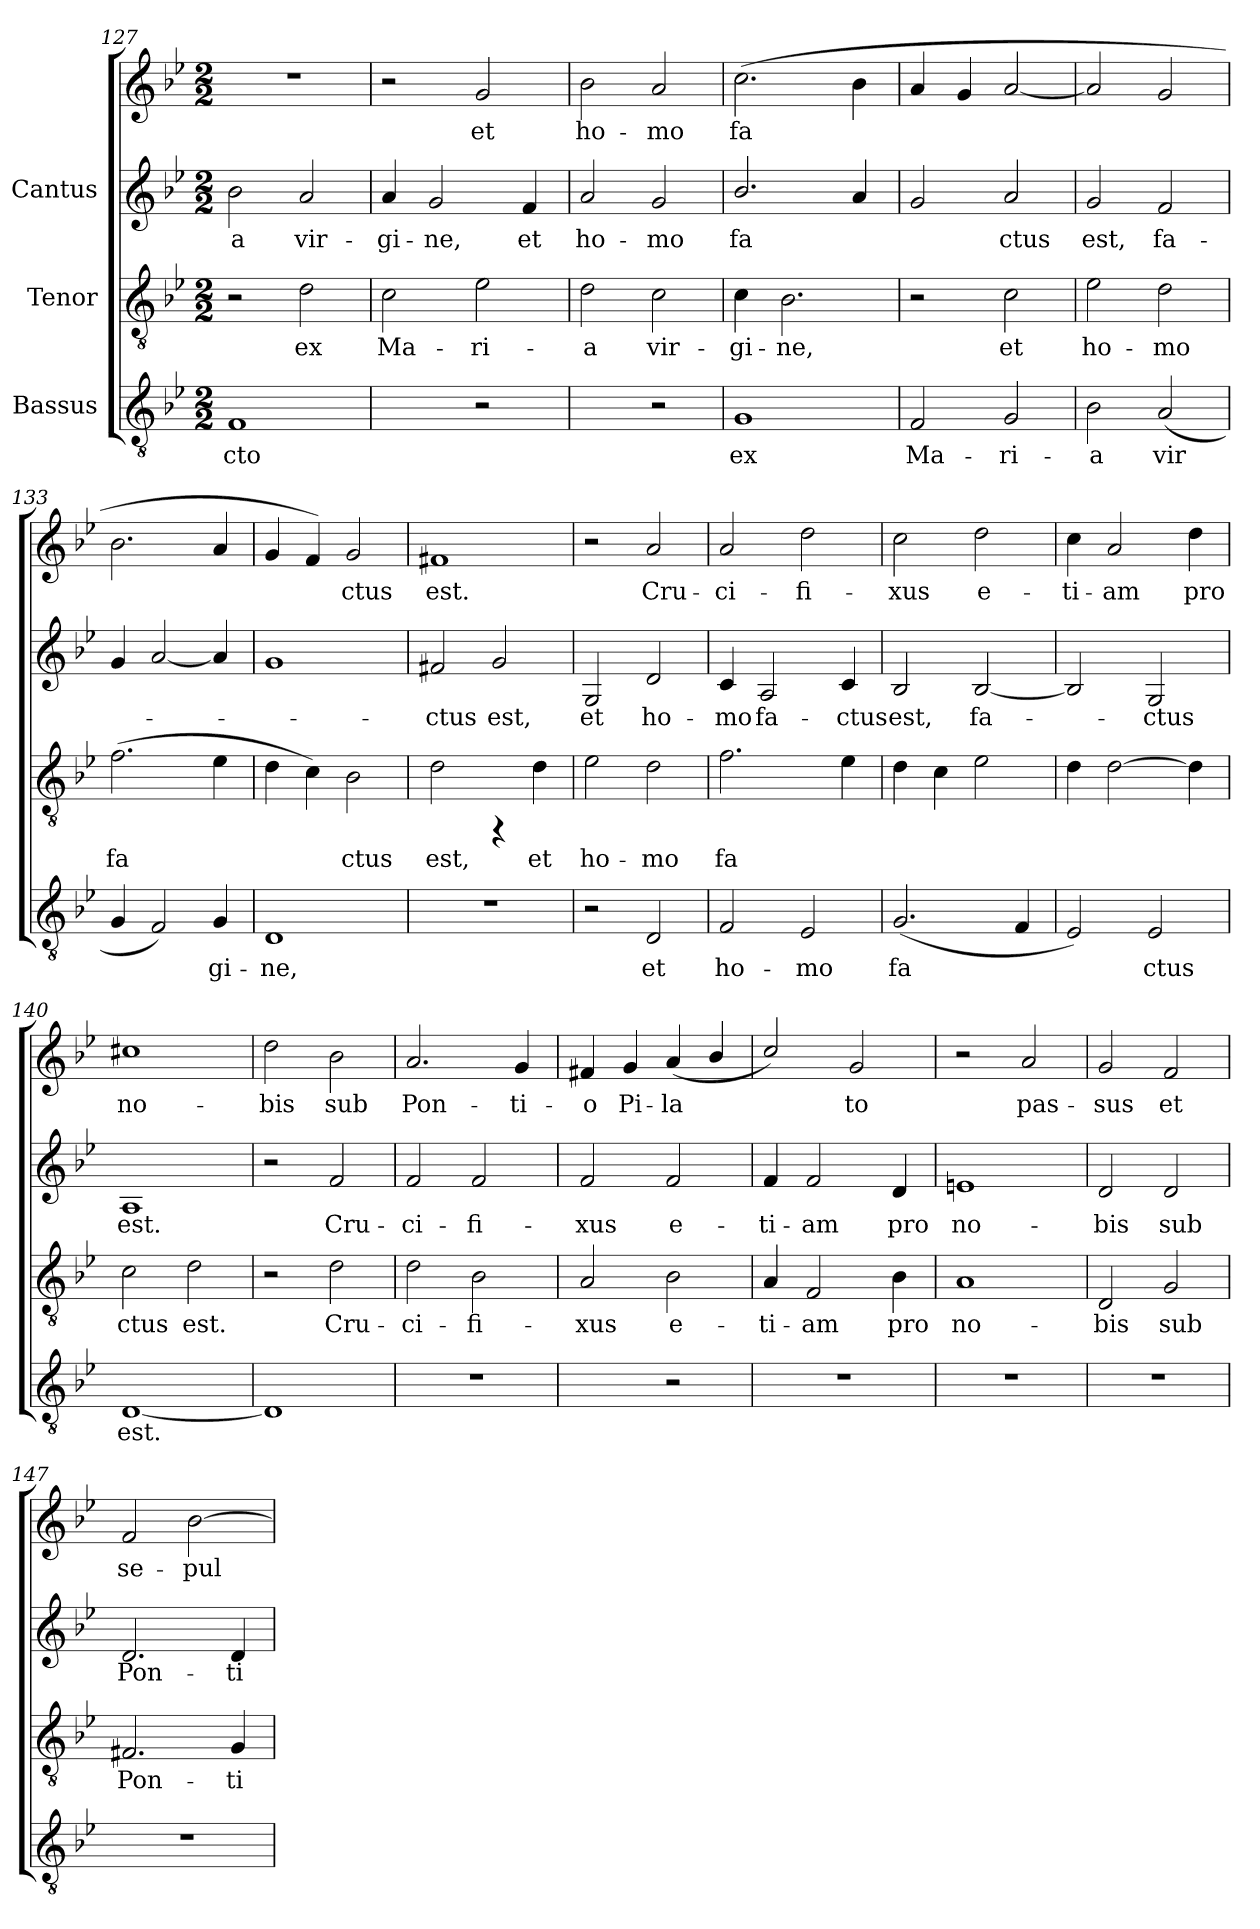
**kern	**text	**kern	**text	**kern	**text	**kern	**text
*part3	*part3	*part2	*part2	*part1	*part1	*part1	*part1
*staff4	*staff4	*staff3	*staff3	*staff2	*staff2	*staff1	*staff1
*I"Bassus	*	*I"Tenor	*	*I"Cantus	*	*	*
*clefGv2	*	*clefGv2	*	*clefG2	*	*clefG2	*
*k[b-e-]	*	*k[b-e-]	*	*k[b-e-]	*	*k[b-e-]	*
*B-:	*	*B-:	*	*B-:	*	*B-:	*
*M2/2	*	*M2/2	*	*M2/2	*	*M2/2	*
=127	=127	=127	=127	=127	=127	=127	=127
!	!LO:LY:b:cj	!	!	!	!LO:LY:b:cj	!	!
1F	-cto	2r	.	2b-\	-a	1r	.
!	!	!	!LO:LY:b:cj	!	!LO:LY:b:cj	!	!
.	.	2d\	ex	2a/	vir-	.	.
!!LO:LB:g=z
=128	=128	=128	=128	=128	=128	=128	=128
!	!	!	!LO:LY:b:cj	!	!LO:LY:b:cj	!	!
2ryy	.	2c\	Ma-	4a/	gi-	2r	.
!	!	!	!	!	!LO:LY:b:cj	!	!
.	.	.	.	2g/	-ne,	.	.
!	!	!	!LO:LY:b:cj	!	!	!	!LO:LY:b:cj
2r	.	2e-\	-ri-	.	.	2g/	-et
!	!	!	!	!	!LO:LY:b:cj	!	!
.	.	.	.	4f/	et	.	.
!!LO:LB:g=z
=129	=129	=129	=129	=129	=129	=129	=129
!	!	!	!LO:LY:b:cj	!	!LO:LY:b:cj	!	!LO:LY:b:cj
2ryy	.	2d\	-a	2a/	ho-	2b-\	ho-
!	!	!	!LO:LY:b:cj	!	!LO:LY:b:cj	!	!LO:LY:b:cj
2r	.	2c\	vir-	2g/	-mo	2a/	-mo
!!LO:LB:g=z
=130	=130	=130	=130	=130	=130	=130	=130
!	!LO:LY:b:cj	!	!LO:LY:b:cj	!	!LO:LY:b:cj	!	!LO:LY:b:cj
1G	ex	4c\	-gi-	2.b-/	-fa-	(>2.cc\	fa-
!	!	!	!LO:LY:b:cj	!	!	!	!
.	.	2.B-\	-ne,	.	.	.	.
!	!	!	!	!	!LO:LY:b:cj	!	!LO:LY:b:cj
.	.	.	.	4a/	--	4b-\	--
!!LO:PB:g=z
=131	=131	=131	=131	=131	=131	=131	=131
!	!LO:LY:b:cj	!	!	!	!LO:LY:b:cj	!	!
2F/	Ma-	2r	.	2g/	-	4a/	.
.	.	.	.	.	.	4g/	.
!	!LO:LY:b:cj	!	!LO:LY:b:cj	!	!LO:LY:b:cj	!	!
2G/	-ri-	2c\	et	2a/	ctus	[<2a/	.
!!LO:LB:g=z
=132	=132	=132	=132	=132	=132	=132	=132
!	!LO:LY:b:cj	!	!LO:LY:b:cj	!	!LO:LY:b:cj	!	!
2B-\	-a	2e-\	ho-	2g/	est,	2a/]	.
!	!LO:LY:b:cj	!	!LO:LY:b:cj	!	!LO:LY:b:cj	!	!
(<2A/	vir-	2d\	-mo	2f/	fa-	2g/	.
!!LO:LB:g=z
=133	=133	=133	=133	=133	=133	=133	=133
!	!LO:LY:b:cj	!	!LO:LY:b:cj	!	!	!	!
4G/	-	(>2.f\	fa-	4g/	.	2.b-\	.
!	!LO:LY:b:cj	!	!	!	!	!	!
2F/)	.	.	.	[<2a/	.	.	.
!	!LO:LY:b:cj	!	!LO:LY:b:cj	!	!	!	!
4G/	gi-	4e-\	--	4a/]	.	4a/	.
=134	=134	=134	=134	=134	=134	=134	=134
!	!LO:LY:b:cj	!	!LO:LY:b:cj	!	!	!	!LO:LY:b:cj
1D	-ne,	4d\	-	1g	.	4g/	-
!	!	!	!LO:LY:b:cj	!	!	!	!LO:LY:b:cj
.	.	4c\)	.	.	.	4f/)	.
!	!	!	!LO:LY:b:cj	!	!	!	!LO:LY:b:cj
.	.	2B-\	ctus	.	.	2g/	ctus
=135	=135	=135	=135	=135	=135	=135	=135
!	!	!	!LO:LY:b:cj	!	!LO:LY:b:cj	!	!LO:LY:b:cj
1r	.	2d\	est,	2f#X/	ctus	1f#X	est.
!	!	!	!	!	!LO:LY:b:cj	!	!
.	.	4rFF	.	2g/	est,	.	.
!	!	!	!LO:LY:b:cj	!	!	!	!
.	.	4d\	et	.	.	.	.
=136	=136	=136	=136	=136	=136	=136	=136
!	!	!	!LO:LY:b:cj	!	!LO:LY:b:cj	!	!
2r	.	2e-\	ho-	2G/	-et	2r	.
!	!LO:LY:b:cj	!	!LO:LY:b:cj	!	!LO:LY:b:cj	!	!LO:LY:b:cj
2D/	et	2d\	-mo	2d/	ho-	2a/	Cru-
=137	=137	=137	=137	=137	=137	=137	=137
!	!LO:LY:b:cj	!	!LO:LY:b:cj	!	!LO:LY:b:cj	!	!LO:LY:b:cj
2F/	ho-	2.f\	fa-	4c/	-mo	2a/	-ci-
!	!	!	!	!	!LO:LY:b:cj	!	!
.	.	.	.	2A/	fa-	.	.
!	!LO:LY:b:cj	!	!	!	!	!	!LO:LY:b:cj
2E-/	-mo	.	.	.	.	2dd\	-fi-
!	!	!	!LO:LY:b:cj	!	!LO:LY:b:cj	!	!
.	.	4e-\	--	4c/	-ctus	.	.
=138	=138	=138	=138	=138	=138	=138	=138
!	!LO:LY:b:cj	!	!	!	!LO:LY:b:cj	!	!LO:LY:b:cj
(<2.G/	fa-	4d\	.	2B-/	-est,	2cc\	xus
.	.	4c\	.	.	.	.	.
!	!	!	!	!	!LO:LY:b:cj	!	!LO:LY:b:cj
.	.	2e-\	.	[<2B-/	fa-	2dd\	e-
!	!LO:LY:b:cj	!	!	!	!	!	!
4F/	--	.	.	.	.	.	.
!!LO:LB:g=z
=139	=139	=139	=139	=139	=139	=139	=139
!	!LO:LY:b:cj	!	!	!	!LO:LY:b:cj	!	!LO:LY:b:cj
2E-/)	-	4d\	.	2B-/]	.	4cc\	-ti-
!	!	!	!	!	!	!	!LO:LY:b:cj
.	.	[>2d\	.	.	.	2a/	-am
!	!LO:LY:b:cj	!	!	!	!LO:LY:b:cj	!	!
2E-/	ctus	.	.	2G/	ctus	.	.
!	!	!	!	!	!	!	!LO:LY:b:cj
.	.	4d\]	.	.	.	4dd\	pro
=140	=140	=140	=140	=140	=140	=140	=140
!	!LO:LY:b:cj	!	!LO:LY:b:cj	!	!LO:LY:b:cj	!	!LO:LY:b:cj
[<1D	est.	2c\	-ctus	1A	-est.	1cc#X	no-
!	!	!	!LO:LY:b:cj	!	!	!	!
.	.	2d\	est.	.	.	.	.
!!LO:PB:g=z
=141	=141	=141	=141	=141	=141	=141	=141
!	!	!	!	!	!	!	!LO:LY:b:cj
1D]	.	2r	.	2r	.	2dd\	bis
!	!	!	!LO:LY:b:cj	!	!LO:LY:b:cj	!	!LO:LY:b:cj
.	.	2d\	Cru-	2f/	Cru-	2b-\	sub
=142	=142	=142	=142	=142	=142	=142	=142
!	!	!	!LO:LY:b:cj	!	!LO:LY:b:cj	!	!LO:LY:b:cj
1r	.	2d\	-ci-	2f/	-ci-	2.a/	-Pon-
!	!	!	!LO:LY:b:cj	!	!LO:LY:b:cj	!	!
.	.	2B-\	-fi-	2f/	-fi-	.	.
!	!	!	!	!	!	!	!LO:LY:b:cj
.	.	.	.	.	.	4g/	-ti-
=143	=143	=143	=143	=143	=143	=143	=143
!	!	!	!LO:LY:b:cj	!	!LO:LY:b:cj	!	!LO:LY:b:cj
2ryy	.	2A/	-xus	2f/	-xus	4f#X/	-o
!	!	!	!	!	!	!	!LO:LY:b:cj
.	.	.	.	.	.	4g/	Pi-
!	!	!	!LO:LY:b:cj	!	!LO:LY:b:cj	!	!LO:LY:b:cj
2r	.	2B-\	e-	2f/	e-	(<4a/	-la-
!	!	!	!	!	!	!	!LO:LY:b:cj
.	.	.	.	.	.	4b-/	--
=144	=144	=144	=144	=144	=144	=144	=144
!	!	!	!LO:LY:b:cj	!	!LO:LY:b:cj	!	!LO:LY:b:cj
1r	.	4A/	-ti-	4f/	ti-	2cc/)	-
!	!	!	!LO:LY:b:cj	!	!LO:LY:b:cj	!	!
.	.	2F/	-am	2f/	-am	.	.
!	!	!	!	!	!	!	!LO:LY:b:cj
.	.	.	.	.	.	2g/	to
!	!	!	!LO:LY:b:cj	!	!LO:LY:b:cj	!	!
.	.	4B-\	pro	4d/	pro	.	.
=145	=145	=145	=145	=145	=145	=145	=145
!	!	!	!LO:LY:b:cj	!	!LO:LY:b:cj	!	!
1r	.	1A	no-	1en	-no-	2r	.
!	!	!	!	!	!	!	!LO:LY:b:cj
.	.	.	.	.	.	2a/	pas-
=146	=146	=146	=146	=146	=146	=146	=146
!	!	!	!LO:LY:b:cj	!	!LO:LY:b:cj	!	!LO:LY:b:cj
1r	.	2D/	-bis	2d/	bis	2g/	-sus
!	!	!	!LO:LY:b:cj	!	!LO:LY:b:cj	!	!LO:LY:b:cj
.	.	2G/	sub	2d/	sub	2f/	et
=147	=147	=147	=147	=147	=147	=147	=147
!	!	!	!LO:LY:b:cj	!	!LO:LY:b:cj	!	!LO:LY:b:cj
1r	.	2.F#X/	Pon-	2.d/	-Pon-	2f/	se-
!	!	!	!	!	!	!	!LO:LY:b:cj
.	.	.	.	.	.	[>2b-\	-pul-
!	!	!	!LO:LY:b:cj	!	!LO:LY:b:cj	!	!
.	.	4G/	-ti-	4d/	-ti-	.	.
=	=	=	=	=	=	=	=
*-	*-	*-	*-	*-	*-	*-	*-
